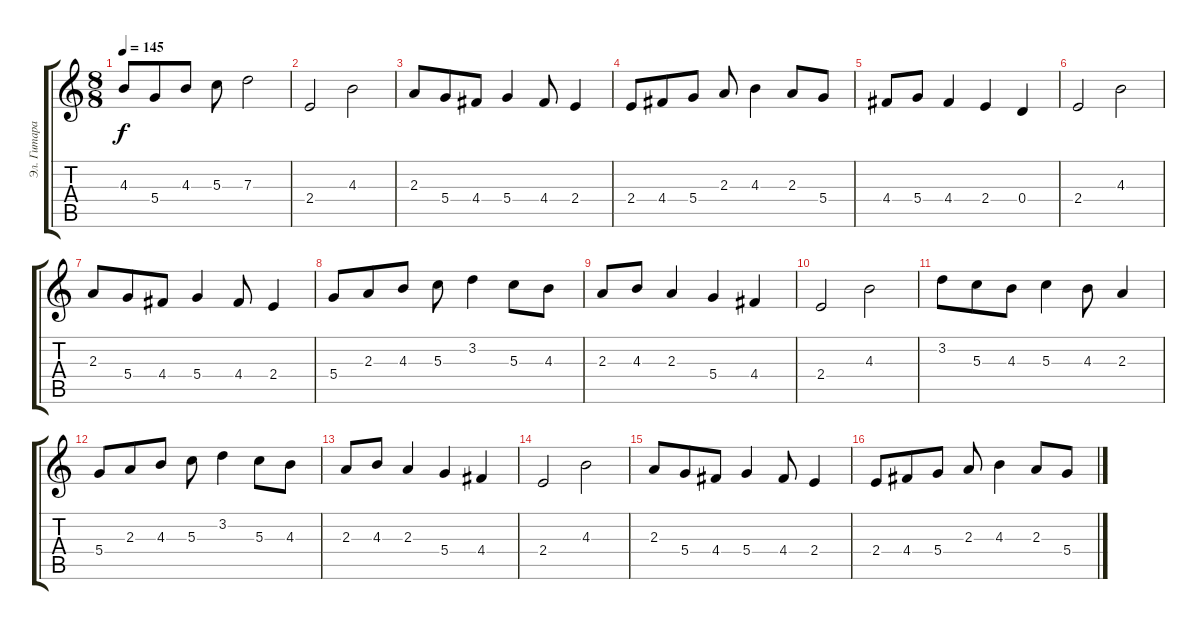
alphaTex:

\track ("Эл. Гитара" "Эл. Гитара") {instrument distortionguitar}
\staff {score tabs}
\tuning (E4 B3 G3 D3 A2 E2) {hide}
\ts (8 8)
\tempo 145
\clef g2
\ks c
4.3.8{dy f} 5.4.8 4.3.8 5.3.8 7.3.2 |
2.4.2 4.3.2 |
2.3.8 5.4.8 4.4.8 5.4.4 4.4.8 2.4.4 |
2.4.8 4.4.8 5.4.8 2.3.8 4.3.4 2.3.8 5.4.8 |
4.4.8 5.4.8 4.4.4 2.4.4 0.4.4 |
2.4.2 4.3.2 |
2.3.8 5.4.8 4.4.8 5.4.4 4.4.8 2.4.4 |
5.4.8 2.3.8 4.3.8 5.3.8 3.2.4 5.3.8 4.3.8 |
2.3.8 4.3.8 2.3.4 5.4.4 4.4.4 |
2.4.2 4.3.2 |
3.2.8 5.3.8 4.3.8 5.3.4 4.3.8 2.3.4 |
5.4.8 2.3.8 4.3.8 5.3.8 3.2.4 5.3.8 4.3.8 |
2.3.8 4.3.8 2.3.4 5.4.4 4.4.4 |
2.4.2 4.3.2 |
2.3.8 5.4.8 4.4.8 5.4.4 4.4.8 2.4.4 |
2.4.8 4.4.8 5.4.8 2.3.8 4.3.4 2.3.8 5.4.8
